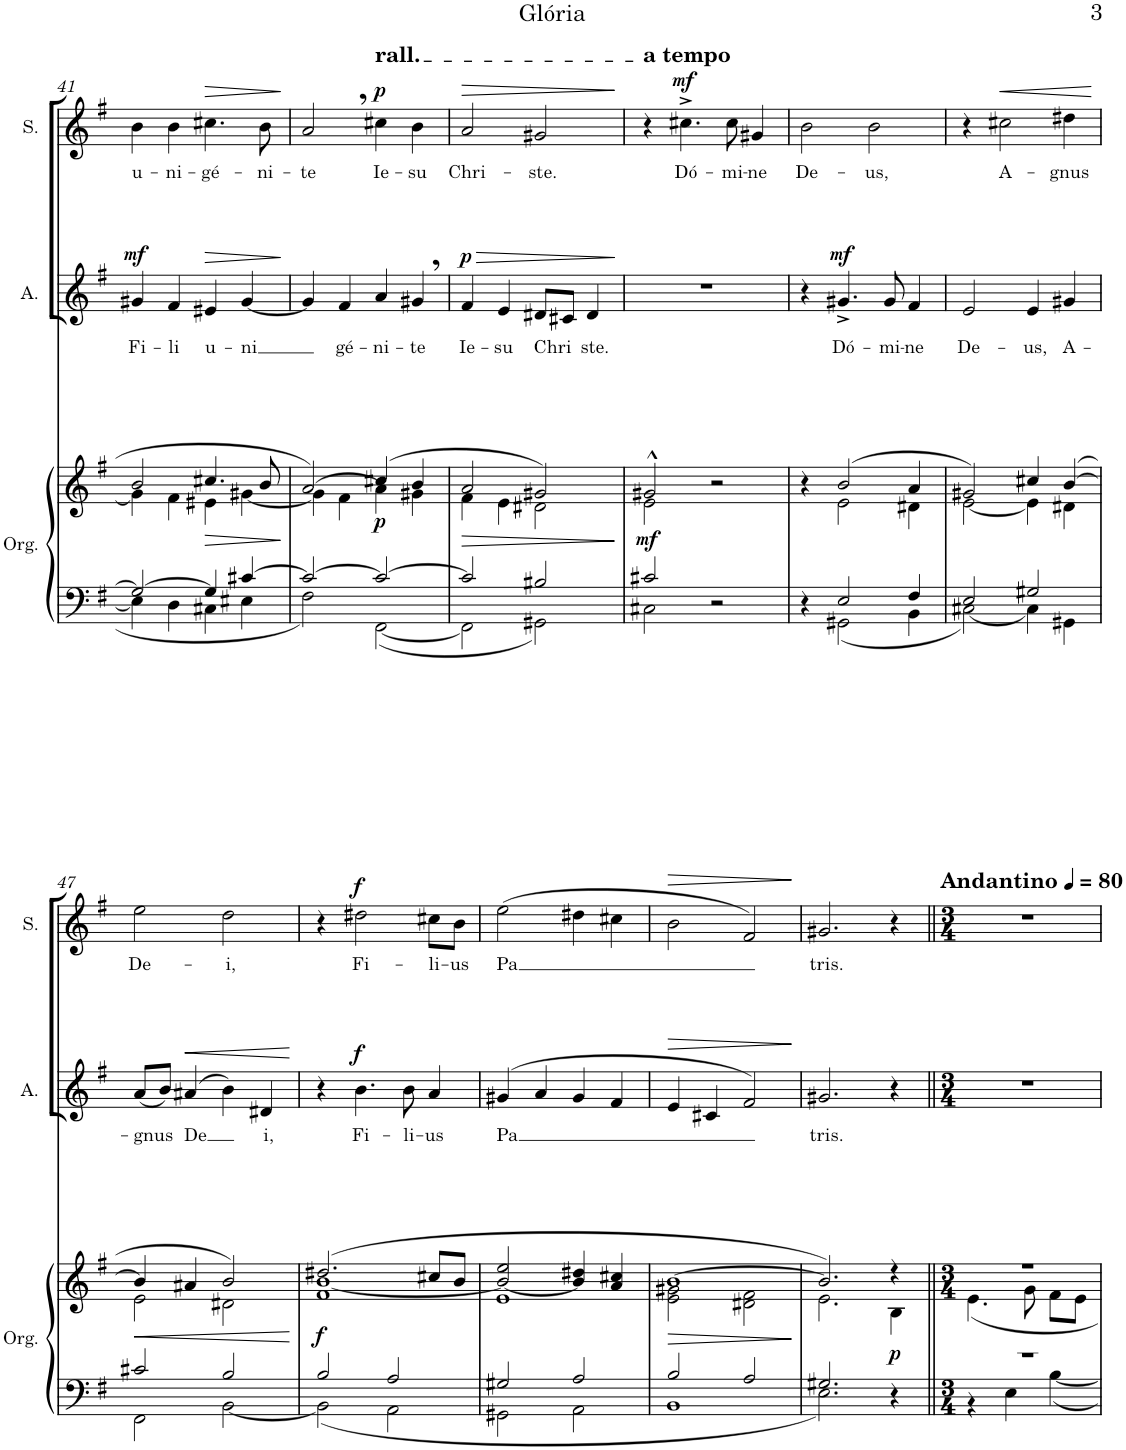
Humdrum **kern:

**kern	**kern	**dynam	**kern	**text	**dynam	**kern	**text	**dynam
*part3	*part3	*part3	*part2	*part2	*part2	*part1	*part1	*part1
*staff4	*staff3	*staff3/4	*staff2	*staff2	*staff2	*staff1	*staff1	*staff1
*I"Órgano	*	*	*I"Alto	*	*	*I"Soprano	*	*
*	*	*	*I'A.	*	*	*I'S.	*	*
!!LO:PB:g=z
*clefF4	*clefG2	*	*clefG2	*	*	*clefG2	*	*
*k[f#]	*k[f#]	*	*k[f#]	*	*	*k[f#]	*	*
*M4/4	*M4/4	*	*M4/4	*	*	*M4/4	*	*
*met(c)	*met(c)	*	*met(c)	*	*	*met(c)	*	*
=41	=41	=41	=41	=41	=41	=41	=41	=41
*^	*^	*	*	*	*	*	*	*
!	!	!	!	!	!	!LO:LY:b	!LO:DY:a	!	!LO:LY:b	!
2G#/_	4E\]	2b/	4g#\]	.	4g#X/	Fi-	mf	4b\	u-	.
!	!	!	!	!	!	!LO:LY:b	!	!	!LO:LY:b	!
.	4D\	.	4f#\	.	4f#/	-li	.	4b\	-ni-	.
!	!	!	!	!LO:HP:b	!	!LO:LY:b	!LO:HP:b	!	!LO:LY:b	!LO:HP:b
4G#/]	4C#X\	4.cc#X/	4e#X\	>	4e#X/	u-	>	4.cc#X\	-gé-	>
!	!	!	!	!	!	!LO:LY:b	!	!	!	!
[4c#X/	4E#X\	.	[4g#X\	.	[4g#/	-ni	.	.	.	.
!	!	!	!	!	!	!	!	!	!LO:LY:b	!
.	.	8b/	.	.	.	.	.	8b\	-ni-	.
*v	*v	*	*	*	*	*	*	*	*	*
*	*v	*v	*	*	*	*	*	*	*
.	.	]	.	.	]	.	.	]
=42	=42	=42	=42	=42	=42	=42	=42	=42
*^	*^	*	*	*	*	*	*	*
!	!	!	!	!	!	!	!	!	!LO:LY:b	!
2c#/_	2F#\	[2a/	4g#\]	.	4g#/]	.	.	2a,/	-te	.
!	!	!	!	!	!	!LO:LY:b	!	!	!	!
.	.	.	4f#\	.	4f#/	gé-	.	.	.	.
!	!	!	!	!	!	!	!	!LO:TX:a:t=rall.	!	!
!	!	!	!	!LO:DY:b	!	!LO:LY:b	!	!	!LO:LY:b	!LO:DY:a
2c#/_	[2FF#\	(4cc#X/	4a\]	p	4a/	-ni-	.	4cc#X\	Ie-	p
!	!	!	!	!	!	!LO:LY:b	!	!	!LO:LY:b	!
.	.	4b/	4g#X\	.	4g#X,/	-te	.	4b\	-su	.
=43	=43	=43	=43	=43	=43	=43	=43	=43	=43	=43
!	!	!	!	!LO:HP:b	!	!LO:LY:b	!LO:HP:b	!	!LO:LY:b	!LO:HP:b
!	!	!	!	!	!	!	!LO:DY:n=1:a	!	!	!
2c#/]	2FF#\]	2a/	4f#\	>	4f#/	Ie-	> p	2a/	Chri-	>
!	!	!	!	!	!	!LO:LY:b	!	!	!	!
.	.	.	4e\	.	4e/	-su	.	.	.	.
!	!	!	!	!	!	!LO:LY:b	!	!	!LO:LY:b	!
2B#X/	2GG#X\	2g#X/)	2d#X\	.	8d#X/L	Chri	.	2g#X/	-ste.	.
.	.	.	.	.	8c#X/J	.	.	.	.	.
!	!	!	!	!	!	!LO:LY:b	!	!	!	!
.	.	.	.	.	4d#/	ste.	.	.	.	.
*v	*v	*	*	*	*	*	*	*	*	*
*	*v	*v	*	*	*	*	*	*	*
.	.	]	.	.	]	.	.	]
=44	=44	=44	=44	=44	=44	=44	=44	=44
*^	*^	*	*	*	*	*	*	*
!	!	!	!	!	!	!	!	!LO:TX:a:B:t=a tempo	!	!
!	!	!	!	!LO:DY:b	!	!	!	!	!	!
2c#X/	2C#X\	2g#X^^/	2e\	mf	1r	.	.	4r	.	.
!	!	!	!	!	!	!	!	!	!LO:LY:b	!LO:DY:a
.	.	.	.	.	.	.	.	4.cc#X^\	Dó-	mf
2r	2ryy	2r	2ryy	.	.	.	.	.	.	.
!	!	!	!	!	!	!	!	!	!LO:LY:b	!
.	.	.	.	.	.	.	.	8cc#\	-mi-	.
!	!	!	!	!	!	!	!	!	!LO:LY:b	!
.	.	.	.	.	.	.	.	4g#X/	-ne	.
=45	=45	=45	=45	=45	=45	=45	=45	=45	=45	=45
!	!	!	!	!	!	!	!	!	!LO:LY:b	!
4r	4ryy	4r	4ryy	.	4r	.	.	2b\	De-	.
!	!	!	!	!	!	!LO:LY:b	!LO:DY:a	!	!	!
2E/	2GG#X\	(2b/	2e\	.	4.g#X^/	Dó-	mf	.	.	.
!	!	!	!	!	!	!	!	!	!LO:LY:b	!
.	.	.	.	.	.	.	.	2b\	-us,	.
!	!	!	!	!	!	!LO:LY:b	!	!	!	!
.	.	.	.	.	8g#/	-mi-	.	.	.	.
!	!	!	!	!	!	!LO:LY:b	!	!	!	!
4F#/	4BB\	4a/	4d#X\	.	4f#/	-ne	.	.	.	.
=46	=46	=46	=46	=46	=46	=46	=46	=46	=46	=46
!	!	!	!	!	!	!LO:LY:b	!	!	!	!
2E/	[2C#X\	2g#X/)	[2e\	.	2e/	De-	.	4r	.	.
!	!	!	!	!	!	!	!	!	!LO:LY:b	!LO:HP:b
.	.	.	.	.	.	.	.	2cc#X\	A-	<
!	!	!	!	!	!	!LO:LY:b	!	!	!	!
2G#X/	4C#\]	4cc#X/	4e\]	.	4e/	-us,	.	.	.	.
!	!	!	!	!	!	!LO:LY:b	!	!	!LO:LY:b	!
.	4GG#X\	([4b/	4d#X\	.	4g#X/	A-	.	4dd#X\	-gnus	.
*v	*v	*	*	*	*	*	*	*	*	*
*	*v	*v	*	*	*	*	*	*	*
.	.	.	.	.	.	.	.	[
!!LO:LB:g=z
=47	=47	=47	=47	=47	=47	=47	=47	=47
*^	*	*	*	*	*	*	*	*
!	!	!	!LO:HP:b	!	!LO:LY:b	!	!	!LO:LY:b	!
*	*	*^	*	*	*	*	*	*	*
2c#X/	2FF#\	4b/]	2e\	<	(8a/L	-gnus	.	2ee\	De-	.
.	.	.	.	.	8b/J)	.	.	.	.	.
!	!	!	!	!	!	!LO:LY:b	!LO:HP:b	!	!	!
.	.	4a#X/	.	.	(4a#X/	De	<	.	.	.
!	!	!	!	!	!	!	!	!	!LO:LY:b	!
2B/	[2BB\	2b/)	2d#X\	.	4b\)	.	.	2dd\	-i,	.
!	!	!	!	!	!	!LO:LY:b	!	!	!	!
.	.	.	.	.	4d#X/	i,	.	.	.	.
*v	*v	*	*	*	*	*	*	*	*	*
*	*v	*v	*	*	*	*	*	*	*
.	.	[	.	.	[	.	.	.
=48	=48	=48	=48	=48	=48	=48	=48	=48
*^	*^	*	*	*	*	*	*	*
!	!	!	!	!LO:DY:b	!	!	!	!	!	!
2B/	2BB\]	(2.dd#X/	1f# [1b	f	4r	.	.	4r	.	.
!	!	!	!	!	!	!LO:LY:b	!LO:DY:a	!	!LO:LY:b	!LO:DY:a
.	.	.	.	.	4.b\	Fi-	f	2dd#X\	Fi-	f
2A/	2AA\	.	.	.	.	.	.	.	.	.
!	!	!	!	!	!	!LO:LY:b	!	!	!	!
.	.	.	.	.	8b\	-li-	.	.	.	.
!	!	!	!	!	!	!LO:LY:b	!	!	!LO:LY:b	!
.	.	8cc#X/L	.	.	4a/	-us	.	8cc#X\L	-li-	.
!	!	!	!	!	!	!	!	!	!LO:LY:b	!
.	.	8b/J	.	.	.	.	.	8b\J	-us	.
=49	=49	=49	=49	=49	=49	=49	=49	=49	=49	=49
!	!	!	!	!	!	!LO:LY:b	!	!	!LO:LY:b	!
2G#X/	2GG#X\	2b/_ 2ee/	1e	.	(>4g#X/	Pa	.	(2ee\	Pa	.
.	.	.	.	.	4a/	.	.	.	.	.
2A/	2AA\	4b/] 4dd#X/	.	.	4g#/	.	.	4dd#X\	.	.
.	.	4a/ 4cc#X/	.	.	4f#/	.	.	4cc#X\	.	.
=50	=50	=50	=50	=50	=50	=50	=50	=50	=50	=50
!	!	!	!	!LO:HP:b	!	!	!LO:HP:b	!	!	!LO:HP:b
2B/	1BB	[1b	2e\ 2g#X\	>	4e/	.	>	2b\	.	>
.	.	.	.	.	4c#X/	.	.	.	.	.
2A/	.	.	2d#X\ 2f#\	.	2f#/)	.	.	2f#/)	.	.
*v	*v	*	*	*	*	*	*	*	*	*
*	*v	*v	*	*	*	*	*	*	*
.	.	]	.	.	]	.	.	]
=51	=51	=51	=51	=51	=51	=51	=51	=51
*^	*^	*	*	*	*	*	*	*
!	!	!	!	!	!	!LO:LY:b	!	!	!LO:LY:b	!
2.G#X/	2.E\	2.b/])	2.e\	.	2.g#X/	tris.	.	2.g#X/	tris.	.
!	!	!	!	!LO:DY:b	!	!	!	!	!	!
4r	4ryy	4r	4B\	p	4r	.	.	4r	.	.
=52||	=52||	=52||	=52||	=52||	=52||	=52||	=52||	=52||	=52||	=52||
*M3/4	*	*M3/4	*	*	*M3/4	*	*	*M3/4	*	*
*	*	*	*	*	*	*	*	*MM80	*	*
!	!	!	!	!	!	!	!	!LO:TX:a:B:t=Andantino	!	!
2.r	4r	2.r	4.e\	.	2.r	.	.	2.r	.	.
.	4E\	.	.	.	.	.	.	.	.	.
.	.	.	8g\	.	.	.	.	.	.	.
.	[4B\	.	8f#\L	.	.	.	.	.	.	.
.	.	.	8e\J	.	.	.	.	.	.	.
*v	*v	*	*	*	*	*	*	*	*	*
*	*v	*v	*	*	*	*	*	*	*
=	=	=	=	=	=	=	=	=
*-	*-	*-	*-	*-	*-	*-	*-	*-
